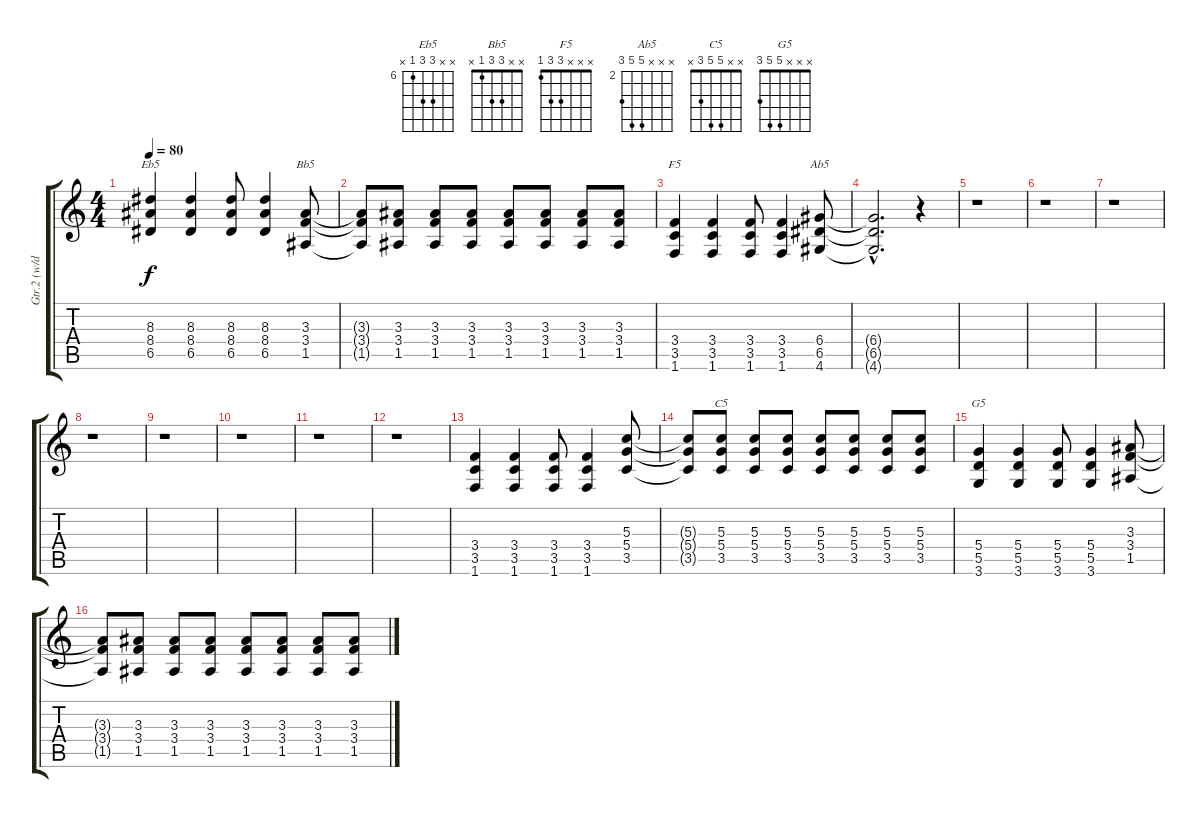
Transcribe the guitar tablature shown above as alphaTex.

\track ("Gtr.2 (w/dist.)" "Gtr.2 (w/d") {instrument distortionguitar}
\staff {score tabs}
\tuning (E4 B3 G3 D3 A2 E2) {hide}
\chord ("Eb5" x x 8 8 6 x) {firstfret 6}
\chord ("Bb5" x x 3 3 1 x)
\chord ("F5" x x x 3 3 1)
\chord ("Ab5" x x x 6 6 4) {firstfret 2}
\chord ("C5" x x 5 5 3 x)
\chord ("G5" x x x 5 5 3)
\ts (4 4)
\tempo 80
\clef g2
\ks c
(8.3 8.4 6.5).4{ch "Eb5" dy f} (8.3 8.4 6.5).4 (8.3 8.4 6.5).8 (8.3 8.4 6.5).4 (3.3 3.4 1.5).8{ch "Bb5"} |
(3.3{t} 3.4{t} 1.5{t}).8 (3.3 3.4 1.5).8 (3.3 3.4 1.5).8 (3.3 3.4 1.5).8 (3.3 3.4 1.5).8 (3.3 3.4 1.5).8 (3.3 3.4 1.5).8 (3.3 3.4 1.5).8 |
(3.4 3.5 1.6).4{ch "F5"} (3.4 3.5 1.6).4 (3.4 3.5 1.6).8 (3.4 3.5 1.6).4 (6.4 6.5 4.6).8{ch "Ab5"} |
(6.4{hac t} 6.5{hac t} 4.6{hac t}).2{d} r.4 |
r.1 |
r.1 |
r.1 |
r.1 |
r.1 |
r.1 |
r.1 |
r.1 |
(3.4 3.5 1.6).4 (3.4 3.5 1.6).4 (3.4 3.5 1.6).8 (3.4 3.5 1.6).4 (5.3 5.4 3.5).8 |
(5.3{t} 5.4{t} 3.5{t}).8 (5.3 5.4 3.5).8{ch "C5"} (5.3 5.4 3.5).8 (5.3 5.4 3.5).8 (5.3 5.4 3.5).8 (5.3 5.4 3.5).8 (5.3 5.4 3.5).8 (5.3 5.4 3.5).8 |
(5.4 5.5 3.6).4{ch "G5"} (5.4 5.5 3.6).4 (5.4 5.5 3.6).8 (5.4 5.5 3.6).4 (3.3 3.4 1.5).8 |
(3.3{t} 3.4{t} 1.5{t}).8 (3.3 3.4 1.5).8 (3.3 3.4 1.5).8 (3.3 3.4 1.5).8 (3.3 3.4 1.5).8 (3.3 3.4 1.5).8 (3.3 3.4 1.5).8 (3.3 3.4 1.5).8
